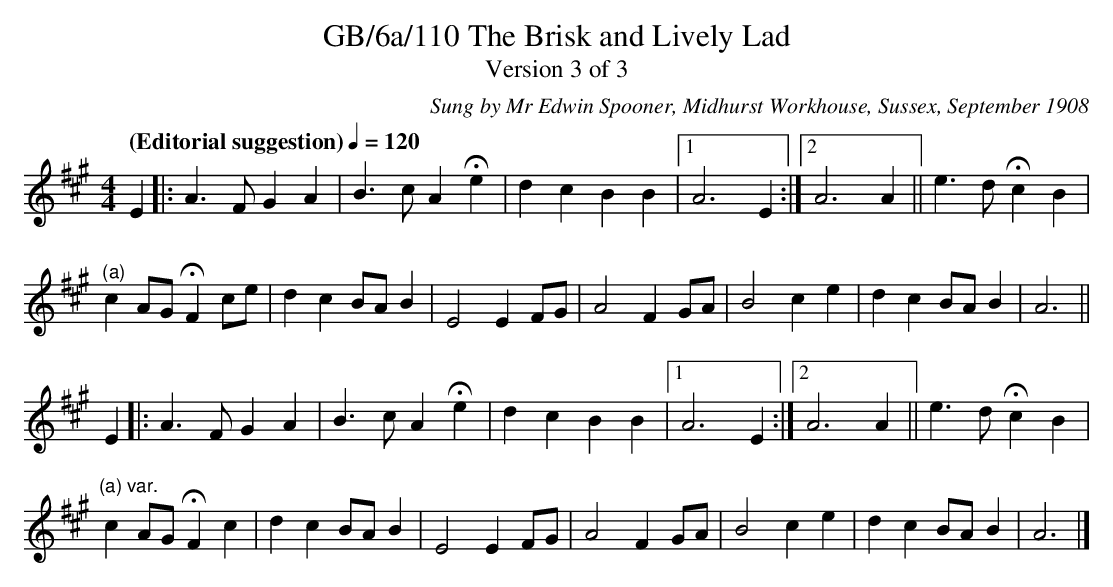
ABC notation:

X:1
T:GB/6a/110 The Brisk and Lively Lad
T:Version 3 of 3
C:Sung by Mr Edwin Spooner, Midhurst Workhouse, Sussex, September 1908
M:4/4
L:1/8
Q:"(Editorial suggestion)" 1/4=120
K:A
E2 |: A3 F G2 A2 | B3 c A2 He2 | d2 c2 B2 B2 |1 A6 E2 :|2 A6 A2 || e3 d Hc2 B2 |
"^(a)" c2 AG HF2 ce | d2 c2 BA B2 | E4 E2 FG | A4 F2 GA | B4 c2 e2 | d2 c2 BA B2 | A6 ||
E2 |: A3 F G2 A2 | B3 c A2 He2 | d2 c2 B2 B2 |1 A6 E2 :|2 A6 A2 || e3 d Hc2 B2 |
"^(a) var." c2 AG HF2 c2 | d2 c2 BA B2 | E4 E2 FG | A4 F2 GA | B4 c2 e2 | d2 c2 BA B2 | A6 |]
